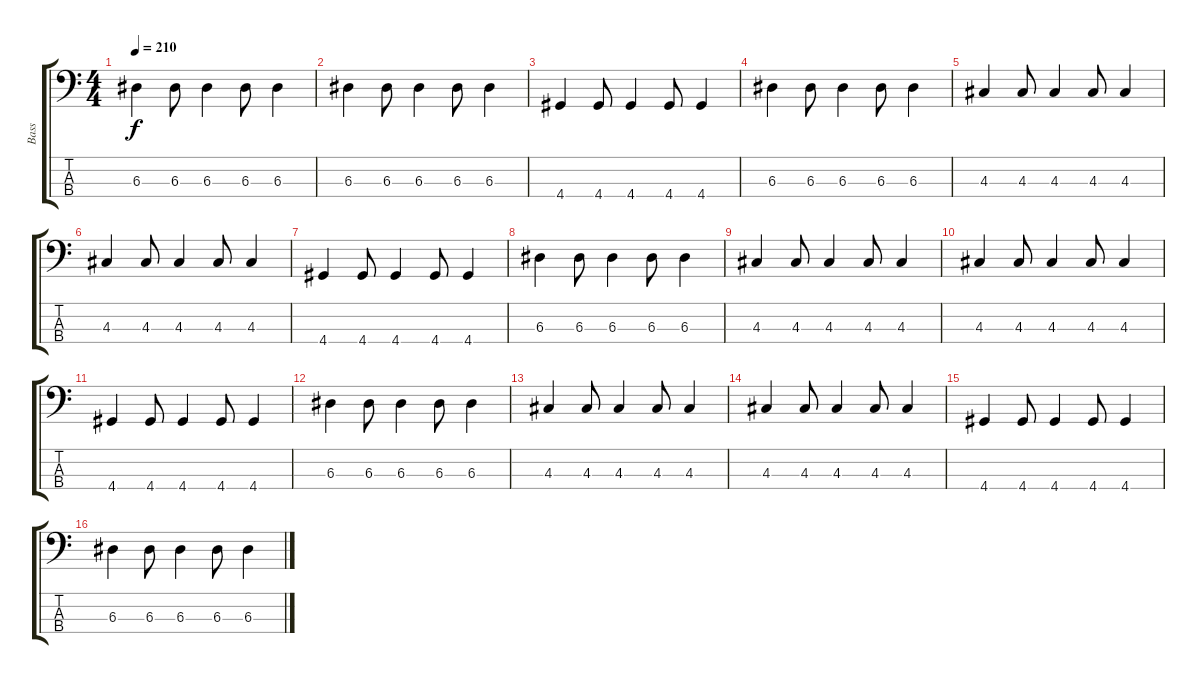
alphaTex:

\track ("Bass" "Bass") {instrument electricbassfinger}
\staff {score tabs}
\tuning (G2 D2 A1 E1) {hide}
\ts (4 4)
\tempo 210
\clef f4
\ks c
6.3.4{dy f} 6.3.8 6.3.4 6.3.8 6.3.4 |
6.3.4 6.3.8 6.3.4 6.3.8 6.3.4 |
4.4.4 4.4.8 4.4.4 4.4.8 4.4.4 |
6.3.4 6.3.8 6.3.4 6.3.8 6.3.4 |
4.3.4 4.3.8 4.3.4 4.3.8 4.3.4 |
4.3.4 4.3.8 4.3.4 4.3.8 4.3.4 |
4.4.4 4.4.8 4.4.4 4.4.8 4.4.4 |
6.3.4 6.3.8 6.3.4 6.3.8 6.3.4 |
4.3.4 4.3.8 4.3.4 4.3.8 4.3.4 |
4.3.4 4.3.8 4.3.4 4.3.8 4.3.4 |
4.4.4 4.4.8 4.4.4 4.4.8 4.4.4 |
6.3.4 6.3.8 6.3.4 6.3.8 6.3.4 |
4.3.4 4.3.8 4.3.4 4.3.8 4.3.4 |
4.3.4 4.3.8 4.3.4 4.3.8 4.3.4 |
4.4.4 4.4.8 4.4.4 4.4.8 4.4.4 |
6.3.4 6.3.8 6.3.4 6.3.8 6.3.4
